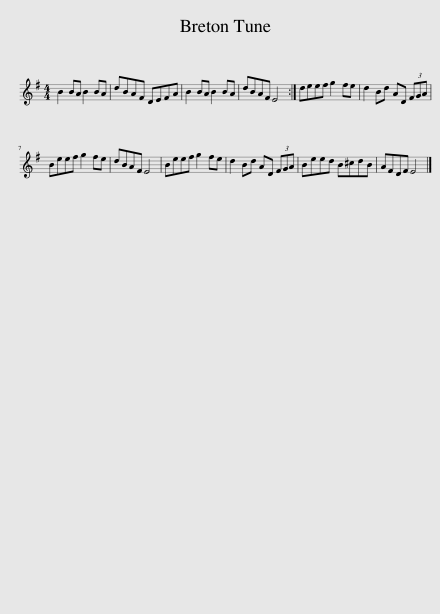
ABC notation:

X:1
L:1/8
M:4/4
I:linebreak $
K:Emin
V:1 treble
V:1
 B2 BA B2 BA | dBAF DEFA | B2 BA B2 BA | dBAF E4 :| deef g2 fe | %5
 d2 Bd AD (3FGA |$ Beef g2 fe | dBAF E4 | Beef g2 fe | d2 Bd AD (3FGA | %10
 Beed B^cdB | AFDF E4 |] %12
